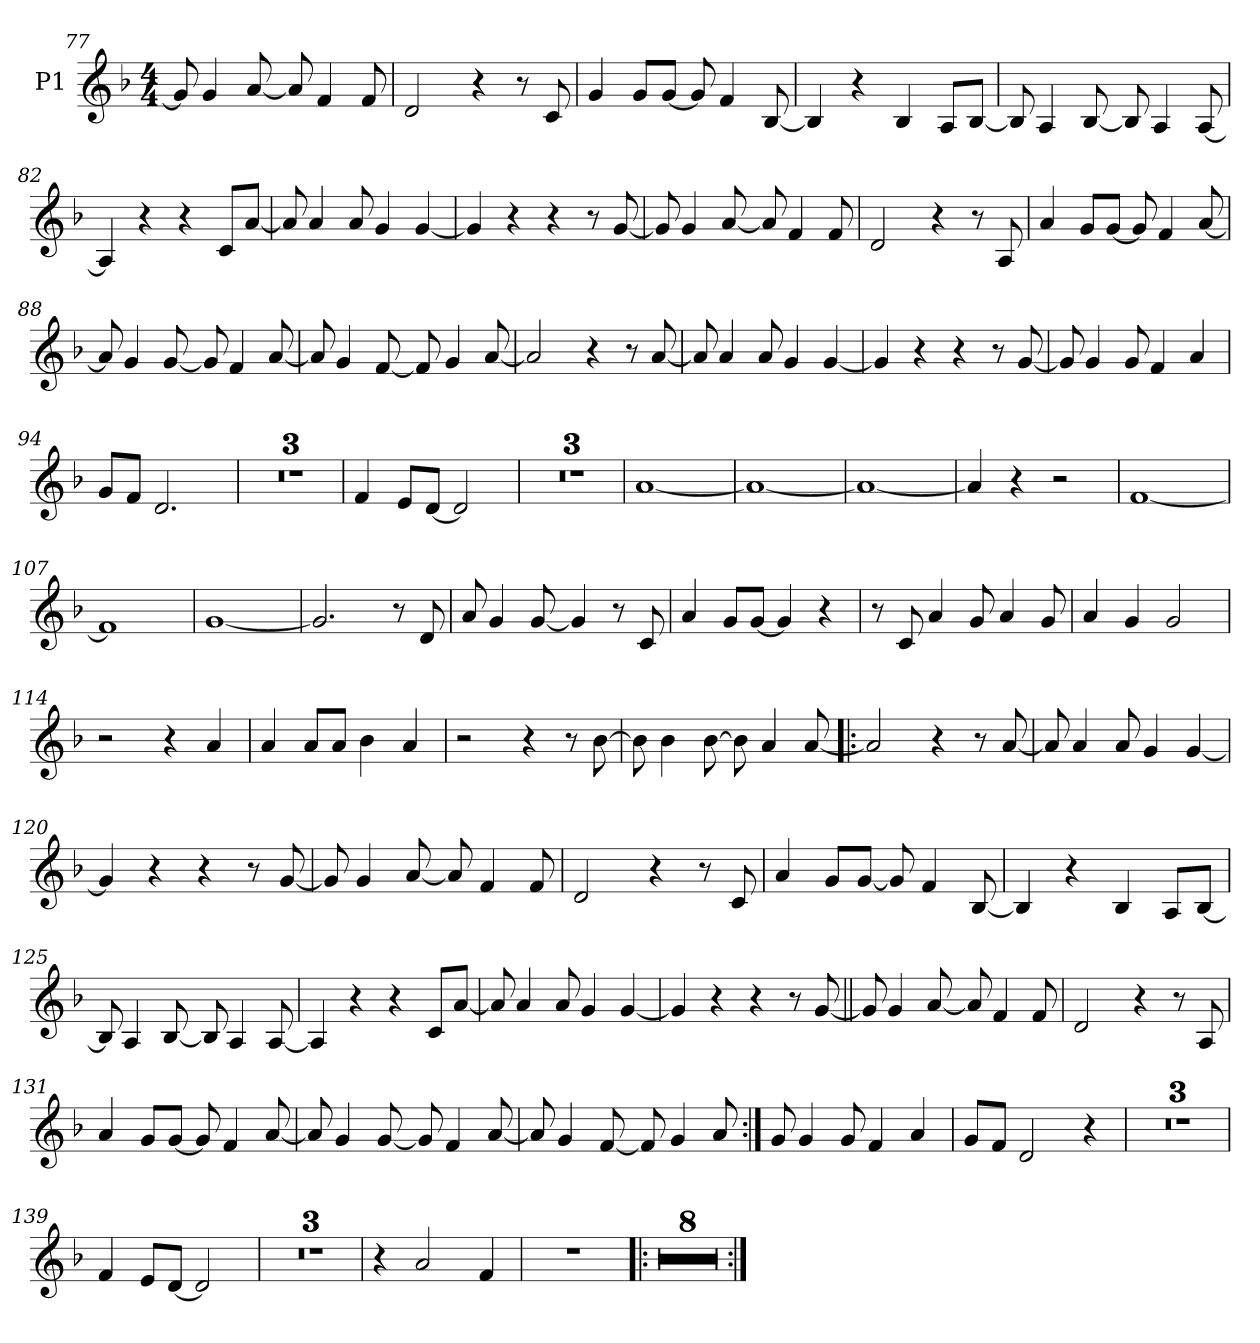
**kern
*part1
*staff1
*I"P1
!!LO:LB:g=z
*clefG2
*k[b-]
*M4/4
=77
8g/]
4g/
[8a/
8a/]
4f/
8f/
=78
2d/
4r
8r
8c/
=79
4g/
8g/L
[8g/J
8g/]
4f/
[8B-/
=80
4B-/]
4r
4B-/
8A/L
[8B-/J
=81
8B-/]
4A/
[8B-/
8B-/]
4A/
[8A/
!!LO:LB:g=z
=82
4A/]
4r
4r
8c/L
[8a/J
=83
8a/]
4a/
8a/
4g/
[4g/
=84
4g/]
4r
4r
8r
[8g/
=85
8g/]
4g/
[8a/
8a/]
4f/
8f/
=86
2d/
4r
8r
8A/
!!LO:LB:g=z
=87
4a/
8g/L
[8g/J
8g/]
4f/
[8a/
=88
8a/]
4g/
[8g/
8g/]
4f/
[8a/
=89
8a/]
4g/
[8f/
8f/]
4g/
[8a/
=90
2a/]
4r
8r
[8a/
=91
8a/]
4a/
8a/
4g/
[4g/
!!LO:LB:g=z
=92
4g/]
4r
4r
8r
[8g/
=93
8g/]
4g/
8g/
4f/
4a/
=94
8g/L
8f/J
2.d/
=95
1r
=96
1r
=97
1r
=98
4f/
8e/L
[8d/J
2d/]
=99
1r
!!LO:LB:g=z
=100
1r
=101
1r
=102
[1a
=103
1a_
=104
1a_
=105
4a/]
4r
2r
=106
[1f
=107
1f]
=108
[1g
=109
2.g/]
8r
8d/
!!LO:LB:g=z
=110
8a/
4g/
[8g/
4g/]
8r
8c/
=111
4a/
8g/L
[8g/J
4g/]
4r
=112
8r
8c/
4a/
8g/
4a/
8g/
=113
4a/
4g/
2g/
=114
2r
4r
4a/
=115
4a/
8a/L
8a/J
4b-\
4a/
!!LO:LB:g=z
=116
2r
4r
8r
[8b-\
=117
8b-\]
4b-\
[8b-\
8b-\]
4a/
[8a/
=118!|:
2a/]
4r
8r
[8a/
=119
8a/]
4a/
8a/
4g/
[4g/
=120
4g/]
4r
4r
8r
[8g/
!!LO:LB:g=z
=121
8g/]
4g/
[8a/
8a/]
4f/
8f/
=122
2d/
4r
8r
8c/
=123
4a/
8g/L
[8g/J
8g/]
4f/
[8B-/
=124
4B-/]
4r
4B-/
8A/L
[8B-/J
=125
8B-/]
4A/
[8B-/
8B-/]
4A/
[8A/
!!LO:LB:g=z
=126
4A/]
4r
4r
8c/L
[8a/J
=127
8a/]
4a/
8a/
4g/
[4g/
=128
4g/]
4r
4r
8r
[8g/
=129||
8g/]
4g/
[8a/
8a/]
4f/
8f/
=130
2d/
4r
8r
8A/
!!LO:PB:g=z
=131
4a/
8g/L
[8g/J
8g/]
4f/
[8a/
=132
8a/]
4g/
[8g/
8g/]
4f/
[8a/
=133
8a/]
4g/
[8f/
8f/]
4g/
8a/
=134:|!
8g/
4g/
8g/
4f/
4a/
=135
8g/L
8f/J
2d/
4r
=136
1r
!!LO:LB:g=z
=137
1r
=138
1r
=139
4f/
8e/L
[8d/J
2d/]
=140
1r
=141
1r
=142
1r
=143
4r
2a/
4f/
=144
1r
=145!|:
1r
=146
1r
!!LO:LB:g=z
=147
1r
=148
1r
=149
1r
=150
1r
=151
1r
=152
1r
=:|!
*-
